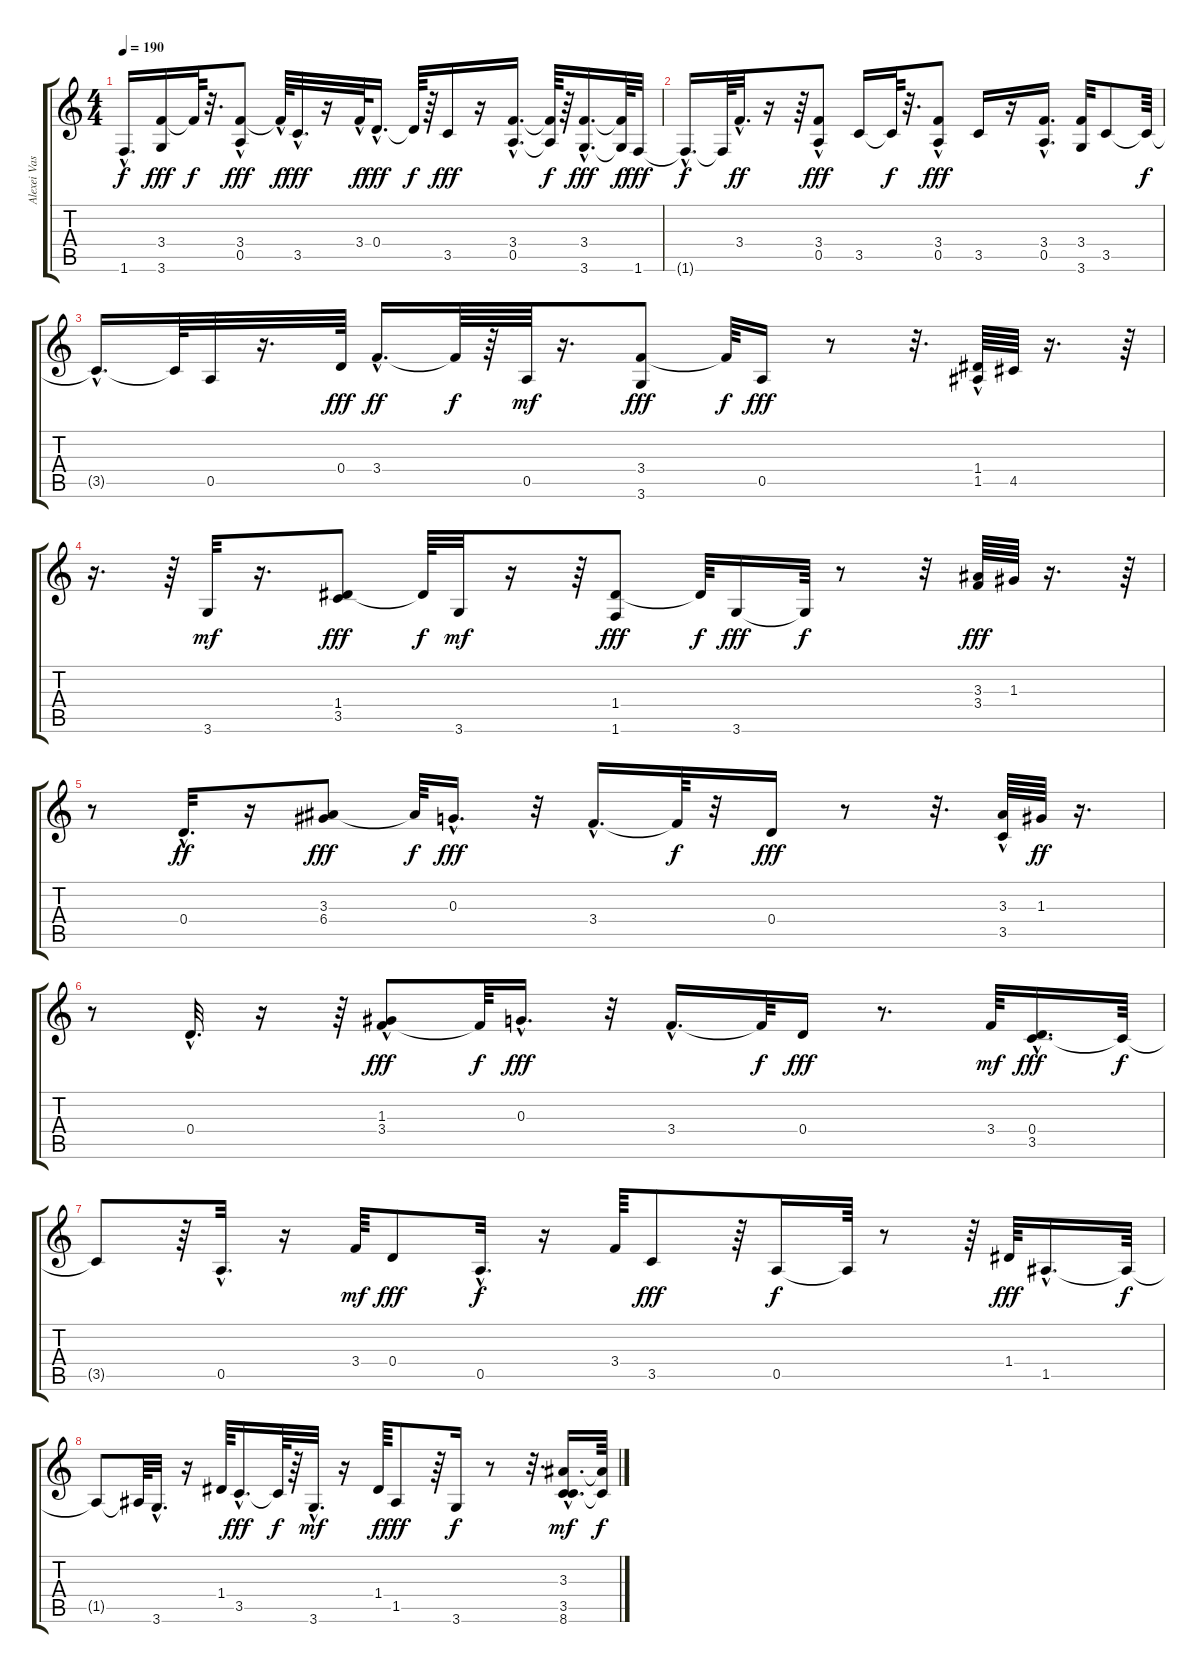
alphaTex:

\track ("Alexei Vasiliev" "Alexei Vas") {instrument acousticguitarsteel}
\staff {score tabs}
\tuning (E4 B3 G3 D3 A2 E2) {hide}
\ts (4 4)
\tempo 190
\clef g2
\ks c
1.6{hac t}.16{d dy f} (3.4 3.6).16{dy fff} 3.4{t}.64{dy f} r.32{d} (3.4 0.5{hac}).8{dy fff} 3.4{hac t}.64{dy f} 3.5{hac}.32{d dy fff} r.16 3.4{hac}.64{dy f} 0.4{hac}.16{d dy fff} 0.4{t}.64{dy f} r.64 3.5.16{dy fff} r.16 (3.4{hac} 0.5{hac}).16{d} (3.4{t} 0.5{t}).64{dy f} r.64 (3.4{hac} 3.6{hac}).16{d dy fff} (3.4{t} 3.6{t}).64{dy f} 1.6.32{dy fff} |
1.6{hac t}.16{d dy f} 1.6{t}.64 3.4{hac}.32{d dy ff} r.16 r.64 (3.4 0.5{hac}).8{dy fff} 3.5.16 3.5{t}.64{dy f} r.32{d} (3.4{hac} 0.5{hac}).8{dy fff} 3.5.16 r.16 (3.4{hac} 0.5{hac}).16{d} (3.4 3.6).32 3.5.8 3.5{t}.64{dy f} |
3.5{hac t}.16{d} 3.5{t}.64 0.5.32 r.16{d} 0.4.64{dy fff} 3.4{hac}.16{d dy ff} 3.4{t}.64{dy f} r.64 0.5.64{dy mf} r.16{d} (3.4 3.6).8{dy fff} 3.4{t}.64{dy f} 0.5.16{dy fff} r.8 r.32{d} (1.4{hac} 1.5).64 4.5.64 r.16{d} r.64 |
r.16{d} r.64 3.6.32{dy mf} r.16{d} (1.4 3.5).8{dy fff} 1.4{t}.64{dy f} 3.6.32{dy mf} r.16 r.64 (1.4 1.6).8{dy fff} 1.4{t}.64{dy f} 3.6.16{dy fff} 3.6{t}.64{dy f} r.8 r.32 (3.3 3.4).64{dy fff} 1.3.64 r.16{d} r.64 |
r.8 0.4{hac}.32{d dy ff} r.16 (3.3 6.4).8{dy fff} 3.3{t}.64{dy f} 0.3{hac}.16{d dy fff} r.32 3.4{hac}.16{d} 3.4{t}.64{dy f} r.32 0.4.16{dy fff} r.8 r.32{d} (3.3 3.5{hac}).64 1.3.64{dy ff} r.16{d} |
r.8 0.4{hac}.32{d} r.16 r.64 (1.3{hac} 3.4).8{dy fff} 3.4{t}.64{dy f} 0.3{hac}.16{d dy fff} r.32 3.4{hac}.16{d} 3.4{t}.64{dy f} 0.4.16{dy fff} r.8{d} 3.4.64{dy mf} (0.4{hac} 3.5{hac}).16{d dy fff} 3.5{t}.64{dy f} |
3.5{t}.8 r.64 0.5{hac}.32{d} r.16 3.4.64{dy mf} 0.4.8{dy fff} 0.5{hac}.32{d dy f} r.16 3.4.64 3.5.8{dy fff} r.64 0.5.16{dy f} 0.5{t}.64 r.8 r.64 1.4.64{dy fff} 1.5{hac}.16{d} 1.5{t}.64{dy f} |
1.5{t}.8 1.5{t}.64 3.6{hac}.32{d} r.16 1.4.64 3.5{hac}.16{d dy fff} 3.5{t}.64{dy f} r.64 3.6{hac}.32{d dy mf} r.16 1.4.64{dy f} 1.5.8{dy fff} r.64 3.6.16{dy f} r.8 r.32{d} (3.3{hac} 3.5{hac} 8.6{hac}).16{d dy mf} (3.3{t} 3.5{t}).64{dy f}
